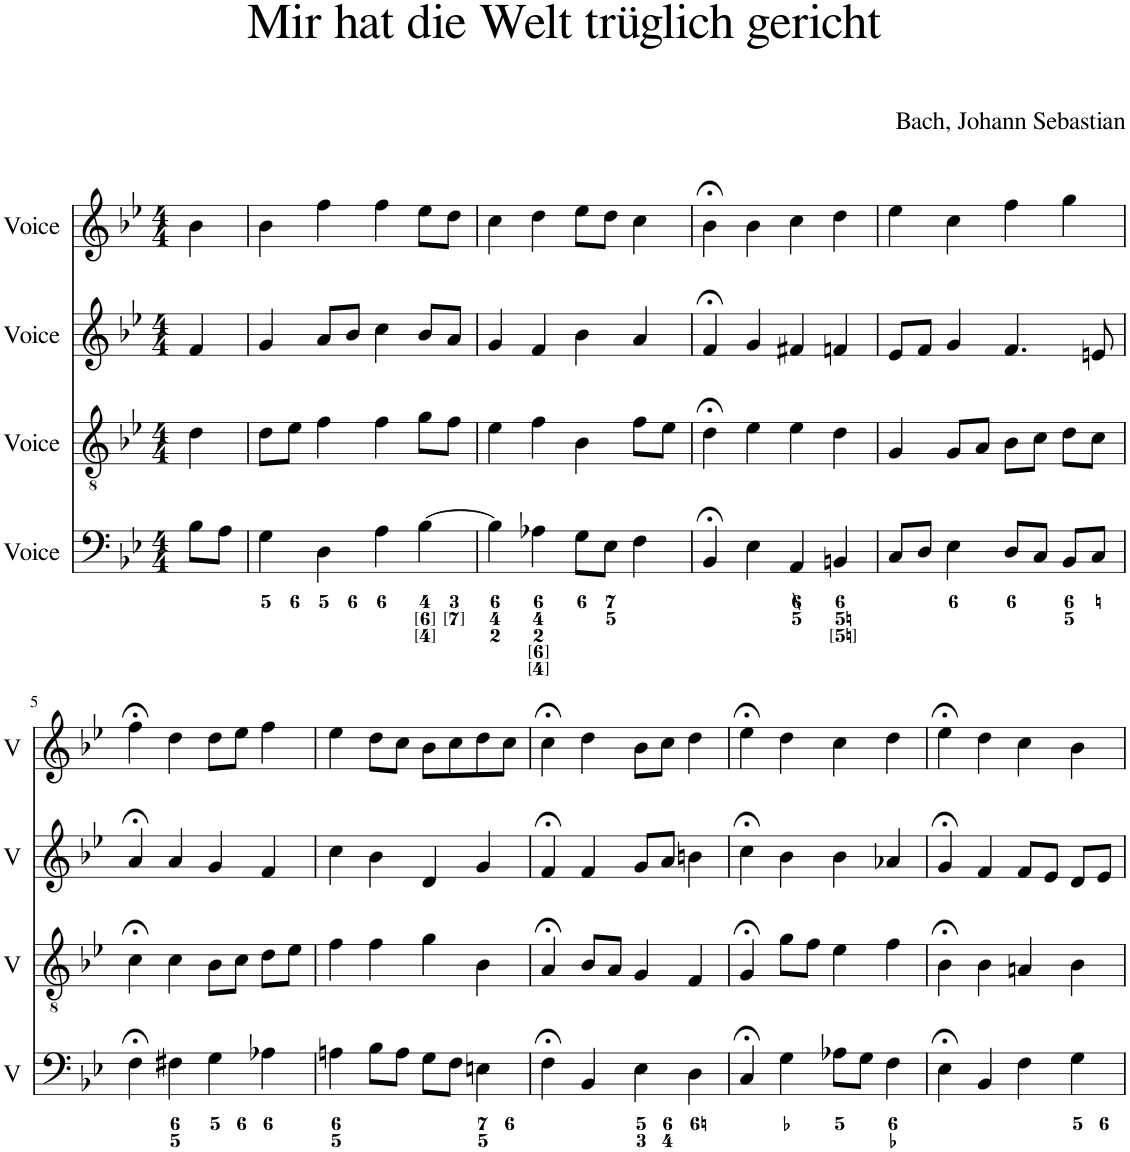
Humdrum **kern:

**kern	**kern	**kern	**kern
*part4	*part3	*part2	*part1
*staff4	*staff3	*staff2	*staff1
*I"Voice	*I"Voice	*I"Voice	*I"Voice
*I'V	*I'V	*I'V	*I'V
*clefF4	*clefGv2	*clefG2	*clefG2
*k[b-e-]	*k[b-e-]	*k[b-e-]	*k[b-e-]
*M4/4	*M4/4	*M4/4	*M4/4
=	=	=	=
8B-\L	4d\	4f/	4b-\
8A\J	.	.	.
=1	=1	=1	=1
4G\	8d\L	4g/	4b-\
.	8e-\J	.	.
4D\	4f\	8a/L	4ff\
.	.	8b-/J	.
4A\	4f\	4cc\	4ff\
[4B-\	8g\L	8b-/L	8ee-\L
.	8f\J	8a/J	8dd\J
=2	=2	=2	=2
4B-\]	4e-\	4g/	4cc\
4A-X\	4f\	4f/	4dd\
8G\L	4B-\	4b-\	8ee-\L
8E-\J	.	.	8dd\J
4F\	8f\L	4a/	4cc\
.	8e-\J	.	.
=3	=3	=3	=3
4BB-;</	4d;<\	4f;</	4b-;<\
4E-\	4e-\	4g/	4b-\
4AA/	4e-\	4f#X/	4cc\
4BBn/	4d\	4fn/	4dd\
=4	=4	=4	=4
8C/L	4G/	8e-/L	4ee-\
8D/J	.	8f/J	.
4E-\	8G/L	4g/	4cc\
.	8A/J	.	.
8D/L	8B-\L	4.f/	4ff\
8C/J	8c\J	.	.
8BB-/L	8d\L	.	4gg\
8C/J	8c\J	8en/	.
!!LO:LB:g=z
=5	=5	=5	=5
4F;<\	4c;<\	4a;</	4ff;<\
4F#X\	4c\	4a/	4dd\
4G\	8B-\L	4g/	8dd\L
.	8c\J	.	8ee-\J
4A-X\	8d\L	4f/	4ff\
.	8e-\J	.	.
=6	=6	=6	=6
4An\	4f\	4cc\	4ee-\
8B-\L	4f\	4b-\	8dd\L
8A\J	.	.	8cc\J
8G\L	4g\	4d/	8b-\L
8F\J	.	.	8cc\
4En\	4B-\	4g/	8dd\
.	.	.	8cc\J
=7	=7	=7	=7
4F;<\	4A;</	4f;</	4cc;<\
4BB-/	8B-/L	4f/	4dd\
.	8A/J	.	.
4E-\	4G/	8g/L	8b-\L
.	.	8a/J	8cc\J
4D\	4F/	4bn\	4dd\
=8	=8	=8	=8
4C;</	4G;</	4cc;<\	4ee-;<\
4G\	8g\L	4b-\	4dd\
.	8f\J	.	.
8A-X\L	4e-\	4b-\	4cc\
8G\J	.	.	.
4F\	4f\	4a-X/	4dd\
=9	=9	=9	=9
4E-;<\	4B-;<\	4g;</	4ee-;<\
4BB-/	4B-\	4f/	4dd\
4F\	4An/	8f/L	4cc\
.	.	8e-/J	.
4G\	4B-\	8d/L	4b-\
.	.	8e-/J	.
=	=	=	=
*-	*-	*-	*-
